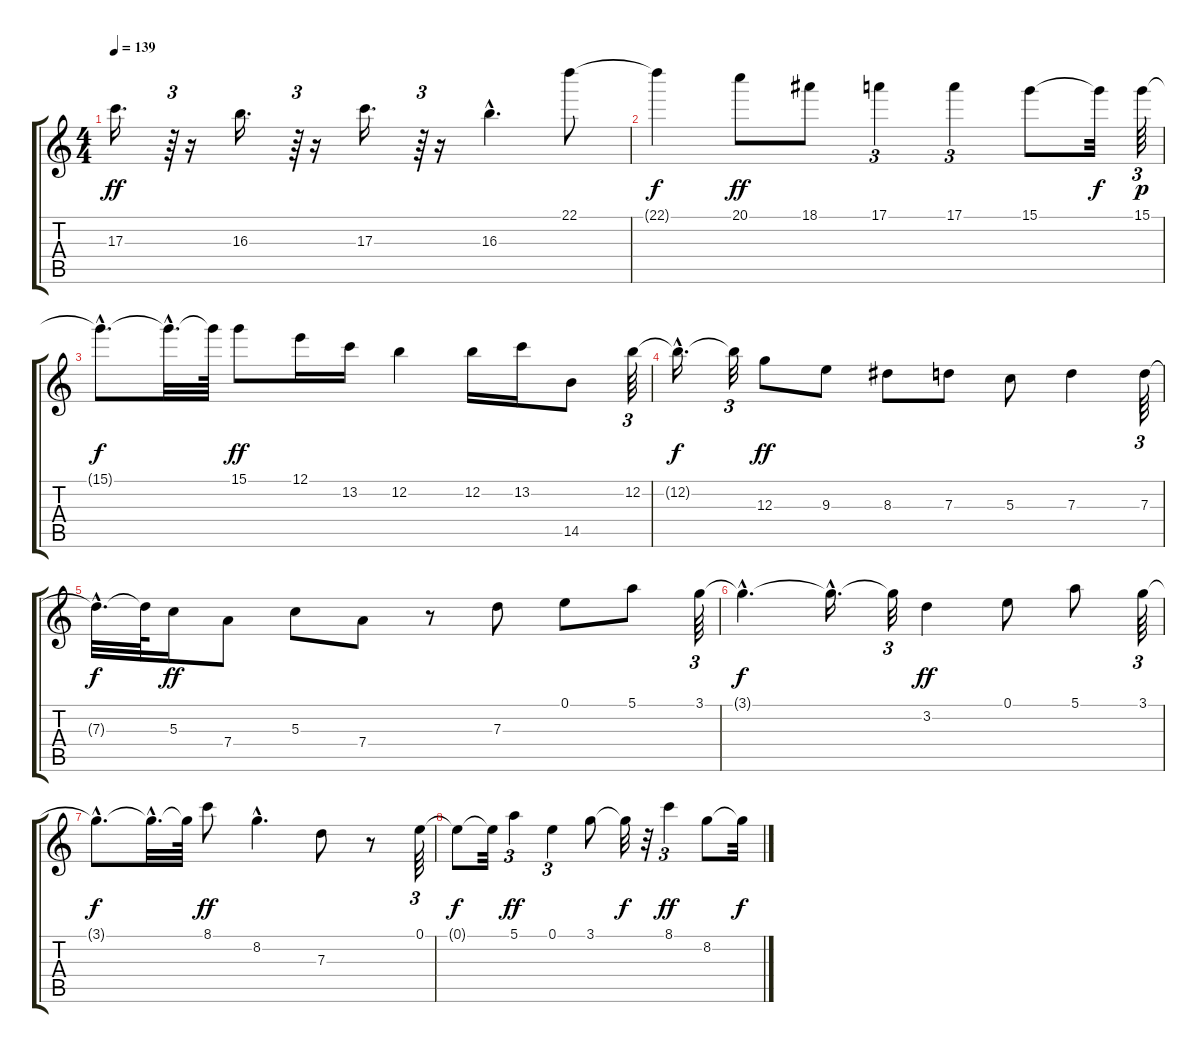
\track "" {instrument distortionguitar}
\staff {score tabs}
\tuning (E4 B3 G3 D3 A2 E2) {hide}
\ts (4 4)
\tempo 139
\clef g2
\ks c
17.3.16{d dy ff} r.64{tu (3 2)} r.16 16.3.16{d} r.64{tu (3 2)} r.16 17.3.16{d} r.64{tu (3 2)} r.16 16.3{hac}.4{d} 22.1.8 |
22.1{t}.4{dy f} 20.1.8{dy ff} 18.1.8 17.1.4{tu (3 2)} 17.1.4{tu (3 2)} 15.1.8 15.1{t}.32{dy f} 15.1.64{tu (3 2) dy p} |
15.1{hac t}.8{d dy f} 15.1{hac t}.32{d} 15.1{t}.64 15.1.8{dy ff} 12.1.16 13.2.16 12.2.4 12.2.16 13.2.16 14.5.8 12.2.64{tu (3 2)} |
12.2{hac t}.16{d dy f} 12.2{t}.32{tu (3 2)} 12.3.8{dy ff} 9.3.8 8.3.8 7.3.8 5.3.8 7.3.4 7.3.64{tu (3 2)} |
7.3{hac t}.32{d dy f} 7.3{t}.64 5.3.16{dy ff} 7.4.8 5.3.8 7.4.8 r.8 7.3.8 0.1.8 5.1.8 3.1.64{tu (3 2)} |
3.1{hac t}.4{d dy f} 3.1{hac t}.16{d} 3.1{t}.32{tu (3 2)} 3.2.4{dy ff} 0.1.8 5.1.8 3.1.64{tu (3 2)} |
3.1{hac t}.8{d dy f} 3.1{hac t}.32{d} 3.1{t}.64 8.1.8{dy ff} 8.2{hac}.4{d} 7.3.8 r.8 0.1.64{tu (3 2)} |
0.1{t}.8{dy f} 0.1{t}.32 5.1.4{tu (3 2) dy ff} 0.1.4{tu (3 2)} 3.1.8 3.1{t}.32{dy f} r.32 8.1.4{tu (3 2) dy ff} 8.2.8 8.2{t}.32{dy f}
